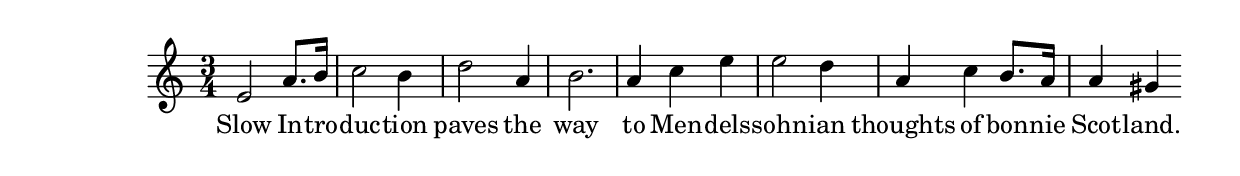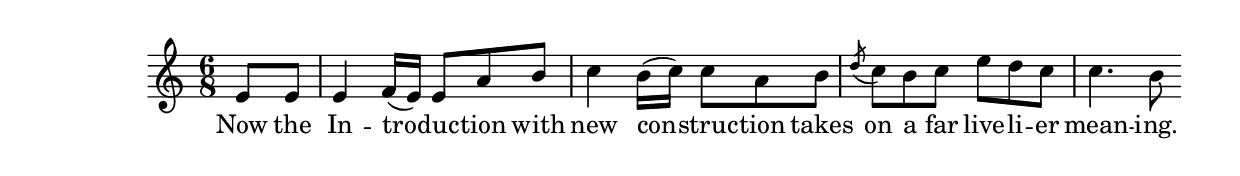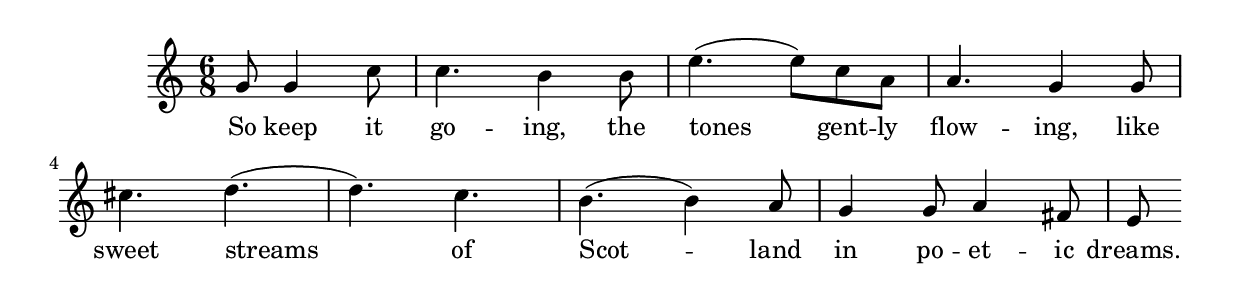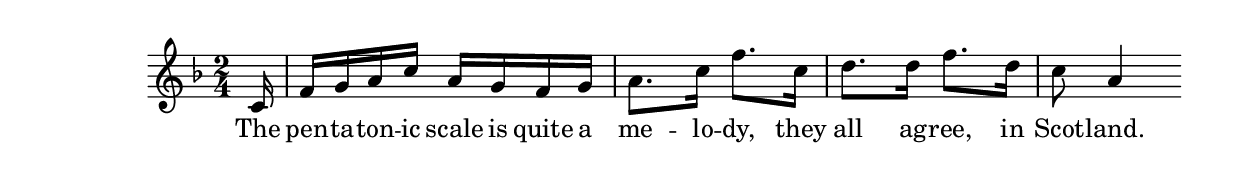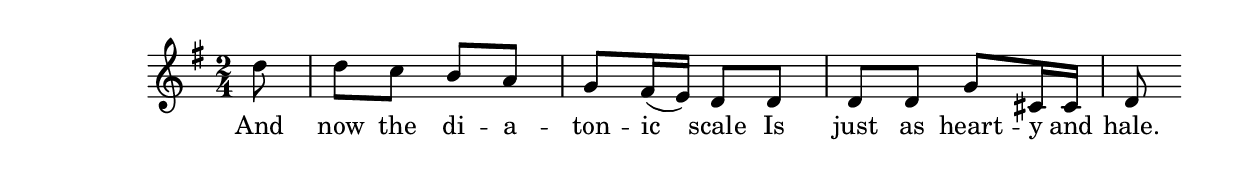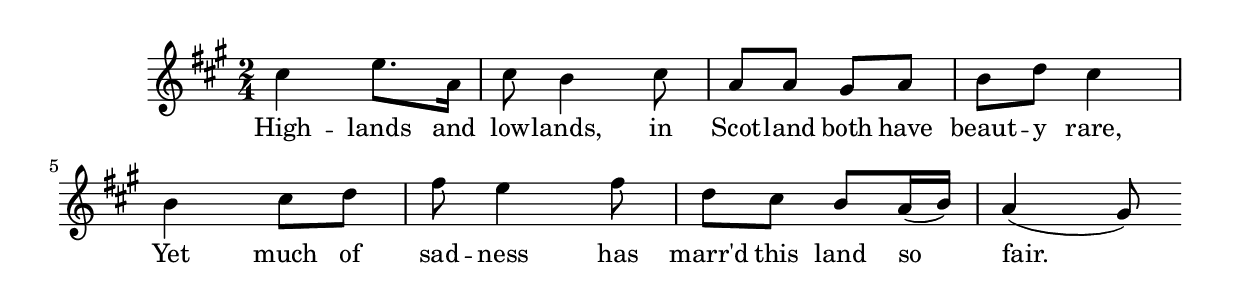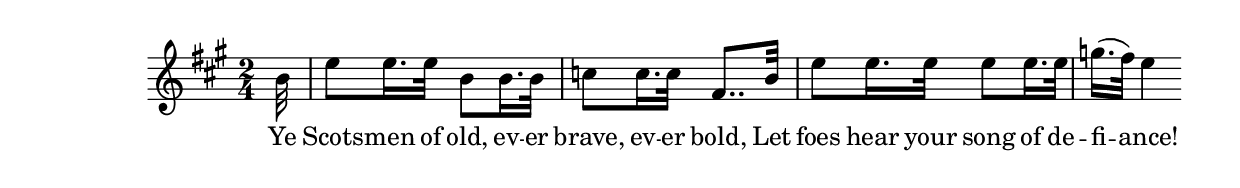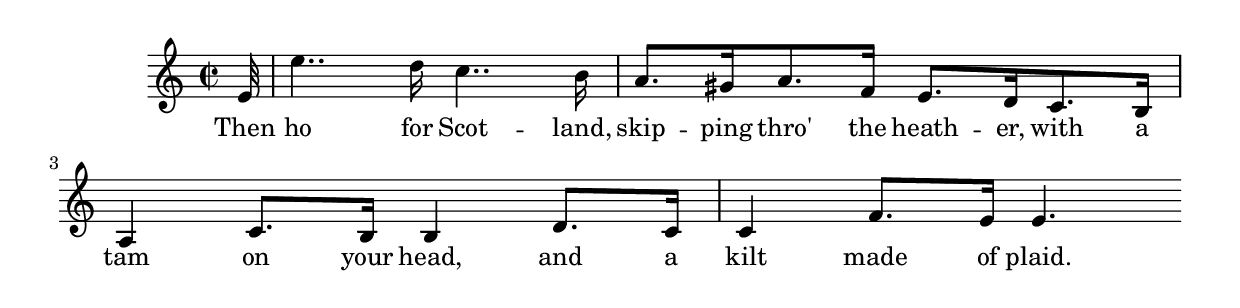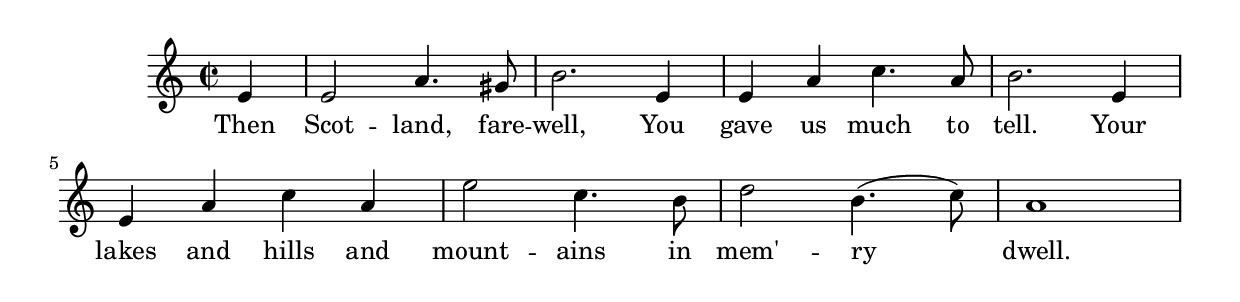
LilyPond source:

% Mendelssohn Symphony No. 3
\version "2.18.2"
% Melody definitions for movements of
% Mendelssohn's 3rd Symphony (mendelsssohn-003)

% Movement I Melody A {{{
melody_ia = <<
    \relative c' {
        \clef "treble"
        \key a \minor
        \time 3/4
        e2 a8. b16 | c2 b4 | d2 a4 | b2. |
        a4 c e | e2 d4 | a4 c b8. a16 | a4 gis4
    }
    \addlyrics {
        Slow In -- tro -- duc -- tion paves the way
        to Men -- dels -- sohn -- ian thoughts
        of bon -- nie Scot -- land.
    }
>> % }}}

% Movement I Melody B {{{
melody_ib = <<
    \relative c' {
        \clef "treble"
        \key a \minor
        \time 6/8
        \partial 4 e8 e |
        e4 f16( e) e8 a b | c4 b16( c) c8 a b |
        \slashedGrace{d8(} c8) b c e d c |
        c4. b8
    }
    \addlyrics {
        Now the In -- tro -- duc -- tion with new con -- struc -- tion takes
        on a far live -- li -- er mean -- ing.
    }
>> % }}}

% Movement I Melody C {{{
melody_ic = <<
    \relative c' {
        \clef "treble"
        \key a \minor
        \time 6/8
        \partial 2 g'8 g4 c8 |
        c4. b4 b8 | e4.( e8) c a | a4. g4 g8 |
        cis4. d4.( | d4.) c4. | b4.( b4) a8 |
        g4 g8 a4 fis8 | e8
    }
    \addlyrics {
        So keep it go -- ing, the tones gent -- ly flow -- ing,
        like sweet streams of Scot -- land in po -- et -- ic dreams.
    }
>> % }}}

% Movement II Melody A {{{
melody_iia = <<
    \relative c' {
        \clef "treble"
        \key f \major
        \time 2/4
        \partial 16 c16 |
        f16 g a c a g f g | a8. c16 f8. c16 |
        d8. d16 f8. d16 | c8 a4
    }
    \addlyrics {
        The pen -- ta -- ton -- ic scale is quite a me -- lo -- dy,
        they all ag -- ree, in Scot -- land.
    }
>> % }}}

% Movement II Melody B {{{
melody_iib = <<
    \relative c' {
        \clef "treble"
        \key g \major
        \time 2/4
        \partial 8 d'8 |
        d8 c b a | g fis16( e) d8 d |
        d8 d g cis,16 cis16 | d8
    }
    \addlyrics {
        And now the di -- a -- ton -- ic scale
        Is just as heart -- y and hale.
    }
>> % }}}

% Movement III Melody A {{{
melody_iiia = <<
    \relative c' {
        \clef "treble"
        \key a \major
        \time 2/4
        cis'4 e8. a,16 | cis8 b4 cis8 | a8 a gis a |
        b8 d cis4 | b4 cis8 d | fis8 e4 fis8 |
        d8 cis b a16( b) | a4( gis8)
    }
    \addlyrics {
        High -- lands and low -- lands, in Scot -- land both have beaut -- y rare,
        Yet much of sad -- ness has marr'd this land so fair.
    }
>> % }}}

% Movement III Melody B {{{
melody_iiib = <<
    \relative c' {
        \clef "treble"
        \key a \major
        \time 2/4
        \partial 32 b'32 |
        e8 e16. e32 b8 b16. b32 | c8 c16. c32 fis,8.. b32 |
        e8 e16. e32 e8 e16. e32 | g16.( fis32) e4
    }
    \addlyrics {
        Ye Scots -- men of old, ev -- er brave, ev -- er bold,
        Let foes hear your song of de -- fi -- ance!
    }
>> % }}}

% Movement IV Melody A {{{
melody_iva = <<
    \relative c' {
        \clef "treble"
        \key c \major
        \time 2/2
        \partial 32 e32 |
        e'4.. d16 c4.. b16 | a8. gis16 a8. f16 e8. d16 c8. b16 |
        a4 c8. b16 b4 d8. c16 | c4 f8. e16 e4.
    }
    \addlyrics {
        Then ho for Scot -- land, skip -- ping thro' the heath -- er,
        with a tam on your head, and a kilt made of plaid.
    }
>> % }}}

% Movement IV Melody B {{{
melody_ivb = <<
    \relative c' {
        \clef "treble"
        \key c \major
        \time 2/2
        \partial 4 e4 |
        e2 a4. gis8 | b2. e,4 | e4 a c4. a8 |
        b2. e,4 | e4 a c a | e'2 c4. b8 |
        d2 b4.( c8) | a1
    }
    \addlyrics {
        Then Scot -- land, fare -- well,
        You gave us much to tell.
        Your lakes and hills and mount -- ains
        in mem' -- ry dwell.
    }
>> % }}}

\paper { oddFooterMarkup = ##f }
\layout { ragged-right = ##f }

\book {
  \bookOutputSuffix "1a"
  \melody_ia
}

\book {
  \bookOutputSuffix "1b"
  \melody_ib
}

\book {
  \bookOutputSuffix "1c"
  \melody_ic
}

\book {
  \bookOutputSuffix "2a"
  \melody_iia
}

\book {
  \bookOutputSuffix "2b"
  \melody_iib
}

\book {
  \bookOutputSuffix "3a"
  \melody_iiia
}

\book {
  \bookOutputSuffix "3b"
  \melody_iiib
}

\book {
  \bookOutputSuffix "4a"
  \melody_iva
}

\book {
  \bookOutputSuffix "4b"
  \melody_ivb
}
